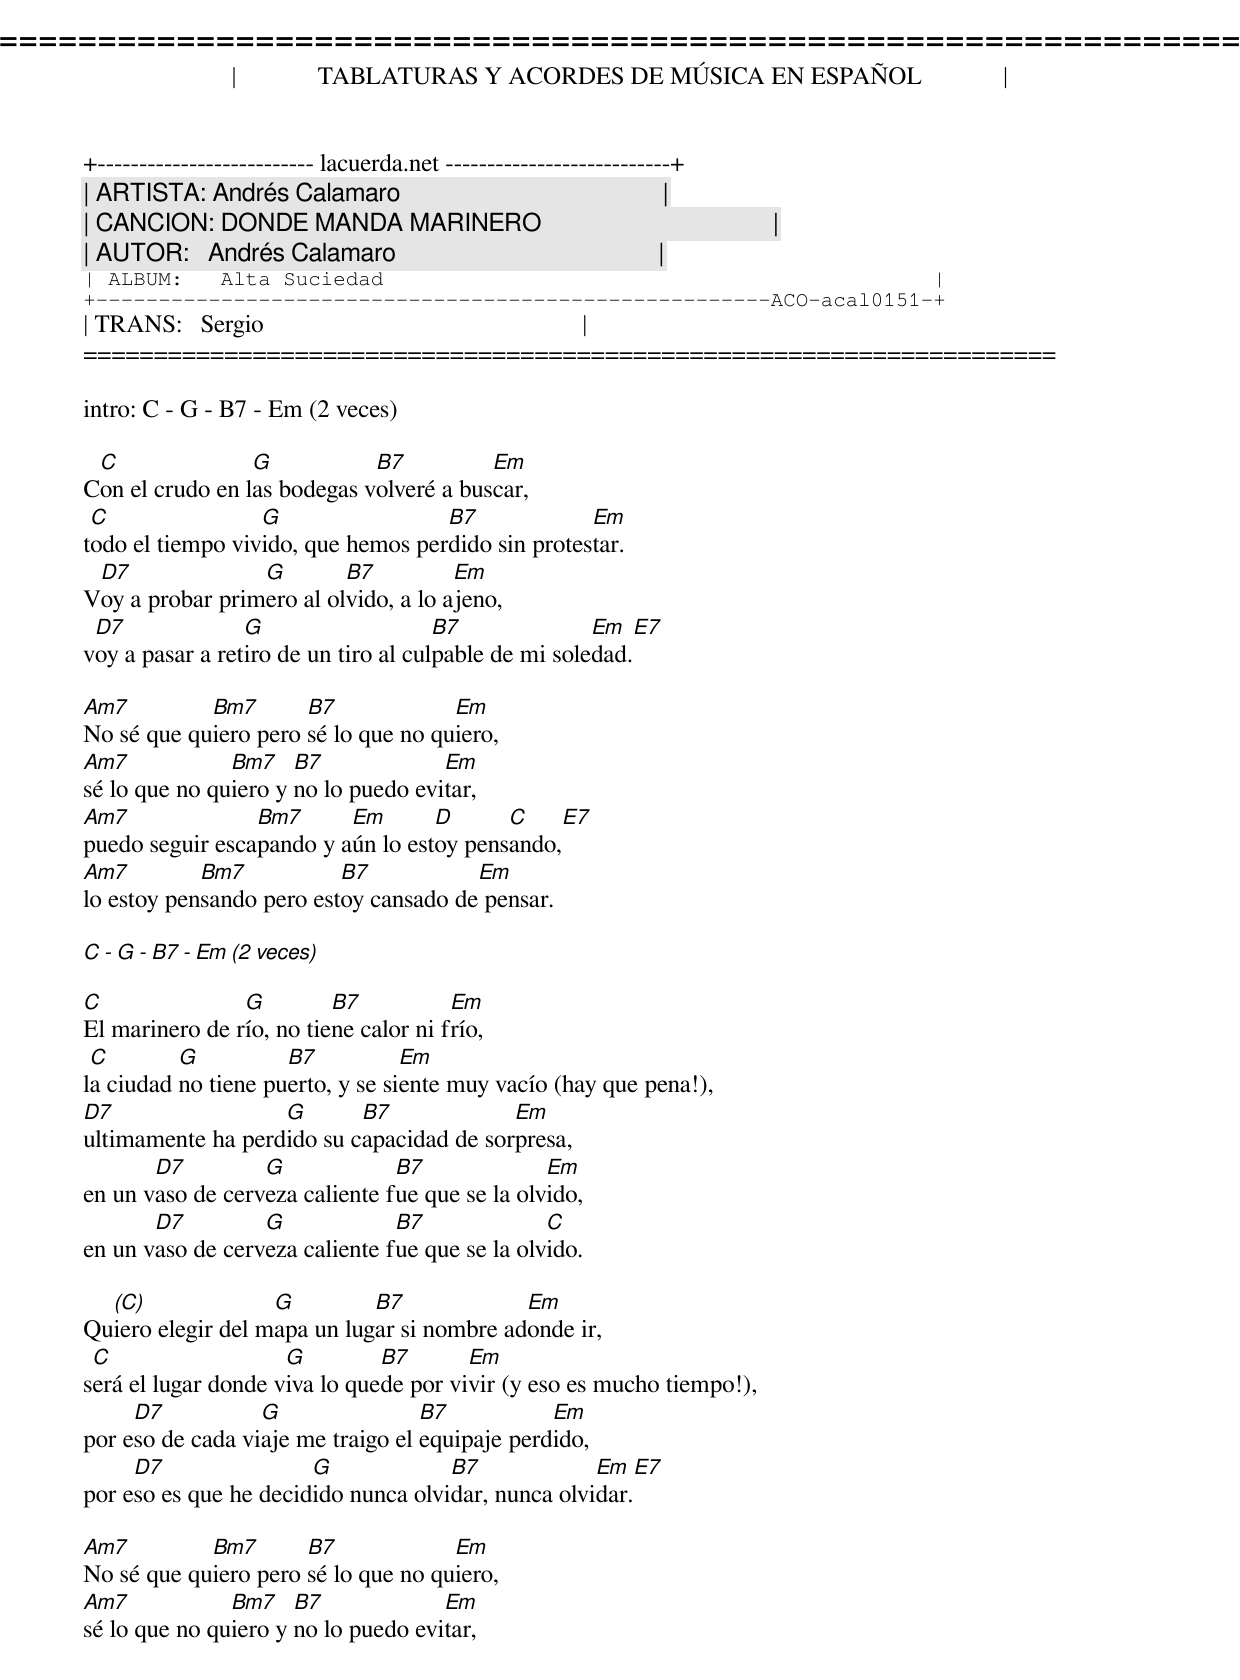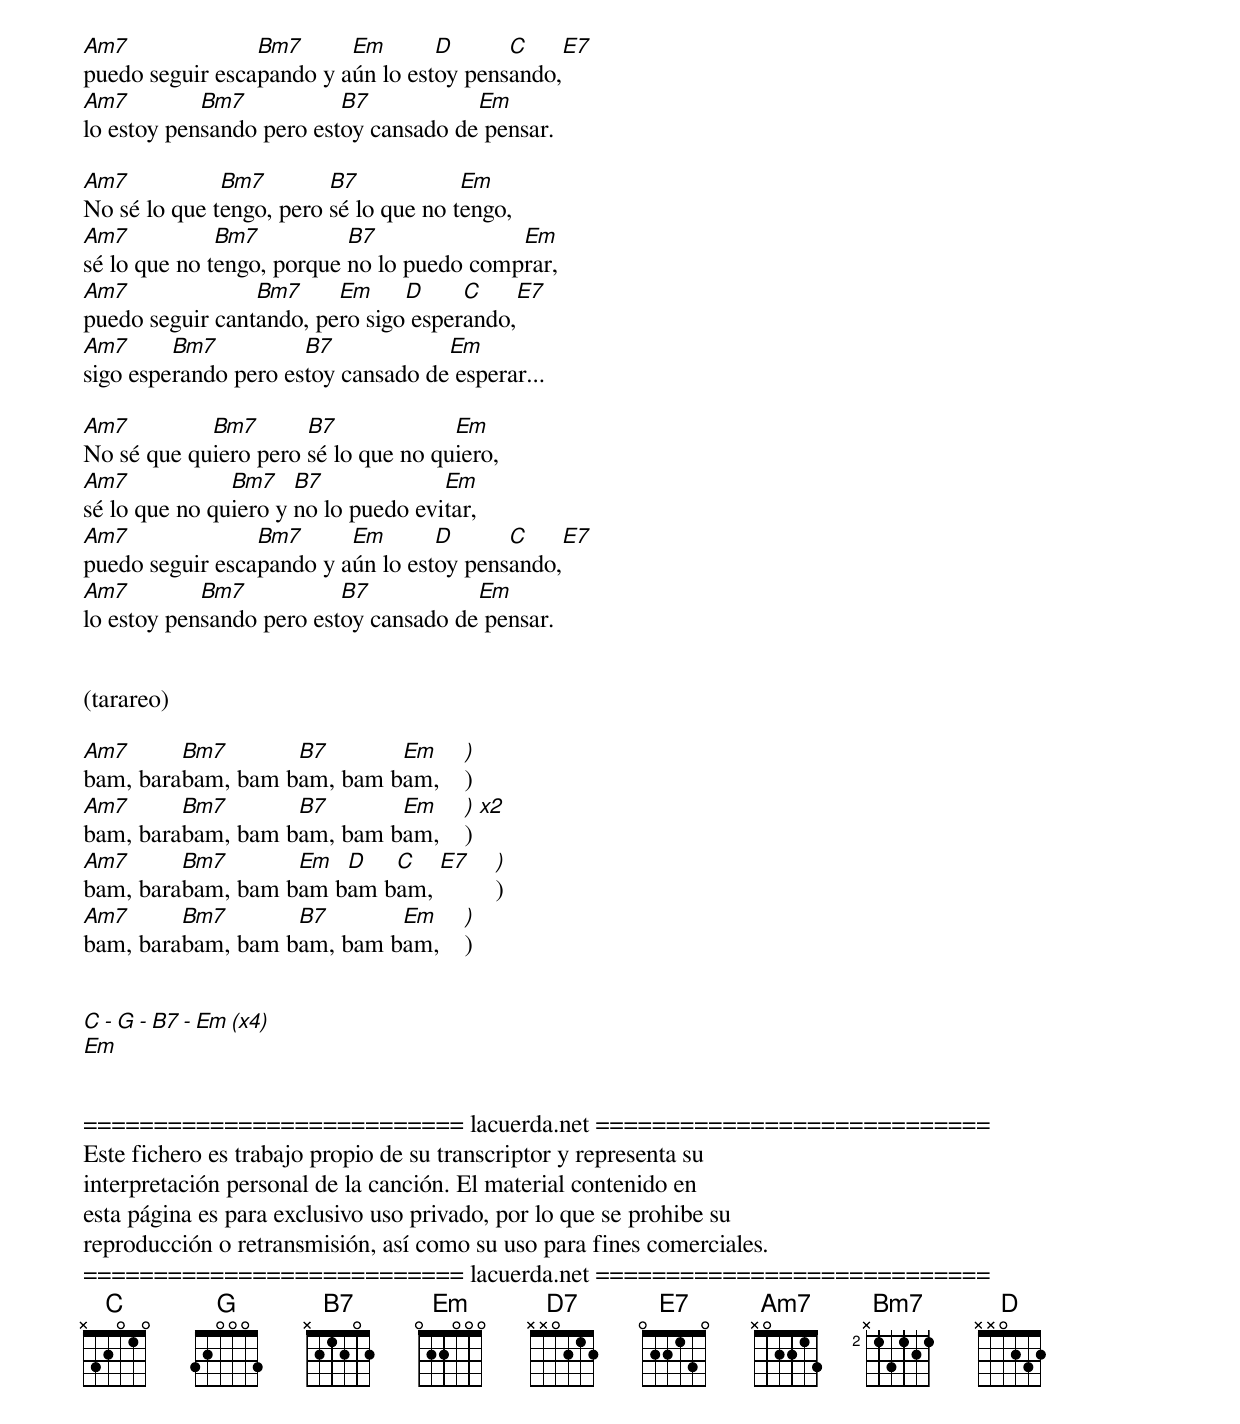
=====================================================================
|             TABLATURAS Y ACORDES DE MÚSICA EN ESPAÑOL             |
+-------------------------- lacuerda.net ---------------------------+
| ARTISTA: Andrés Calamaro                                          |
| CANCION: DONDE MANDA MARINERO                                     |
| AUTOR:   Andrés Calamaro                                          |
| ALBUM:   Alta Suciedad                                            |
+------------------------------------------------------ACO-acal0151-+
| TRANS:   Sergio                                                   |
=====================================================================

intro: C - G - B7 - Em (2 veces)

 C               G           B7          Em
Con el crudo en las bodegas volveré a buscar,
 C                G                 B7             Em
todo el tiempo vivido, que hemos perdido sin protestar.
 D7              G        B7          Em
Voy a probar primero al olvido, a lo ajeno,
 D7              G                    B7              Em     E7
voy a pasar a retiro de un tiro al culpable de mi soledad.

Am7         Bm7       B7             Em
No sé que quiero pero sé lo que no quiero,
Am7            Bm7    B7             Em
sé lo que no quiero y no lo puedo evitar,
Am7              Bm7      Em       D      C     E7
puedo seguir escapando y aún lo estoy pensando,
Am7         Bm7           B7           Em
lo estoy pensando pero estoy cansado de pensar.

C - G - B7 - Em (2 veces)

C               G         B7           Em
El marinero de río, no tiene calor ni frío,
 C        G          B7           Em
la ciudad no tiene puerto, y se siente muy vacío (hay que pena!),
D7                 G       B7             Em
ultimamente ha perdido su capacidad de sorpresa,
       D7         G             B7              Em
en un vaso de cerveza caliente fue que se la olvido,
       D7         G             B7              C
en un vaso de cerveza caliente fue que se la olvido.

  (C)              G         B7             Em
Quiero elegir del mapa un lugar si nombre adonde ir,
 C                   G         B7       Em
será el lugar donde viva lo quede por vivir (y eso es mucho tiempo!),
     D7           G                B7           Em
por eso de cada viaje me traigo el equipaje perdido,
     D7                G             B7             Em   E7
por eso es que he decidido nunca olvidar, nunca olvidar.

Am7         Bm7       B7             Em
No sé que quiero pero sé lo que no quiero,
Am7            Bm7    B7             Em
sé lo que no quiero y no lo puedo evitar,
Am7              Bm7      Em       D      C     E7
puedo seguir escapando y aún lo estoy pensando,
Am7         Bm7           B7           Em
lo estoy pensando pero estoy cansado de pensar.

Am7           Bm7        B7            Em
No sé lo que tengo, pero sé lo que no tengo,
Am7           Bm7          B7              Em
sé lo que no tengo, porque no lo puedo comprar,
Am7              Bm7     Em     D     C     E7
puedo seguir cantando, pero sigo esperando,
Am7      Bm7          B7            Em
sigo esperando pero estoy cansado de esperar...

Am7         Bm7       B7             Em
No sé que quiero pero sé lo que no quiero,
Am7            Bm7    B7             Em
sé lo que no quiero y no lo puedo evitar,
Am7              Bm7      Em       D      C     E7
puedo seguir escapando y aún lo estoy pensando,
Am7         Bm7           B7           Em
lo estoy pensando pero estoy cansado de pensar.


(tarareo)

Am7      Bm7       B7       Em     )
bam, barabam, bam bam, bam bam,    )
Am7      Bm7       B7       Em     )
bam, barabam, bam bam, bam bam,    ) [x2]
Am7      Bm7       Em  D   C   E7  )
bam, barabam, bam bam bam bam,     )
Am7      Bm7       B7       Em     )
bam, barabam, bam bam, bam bam,    )


C - G - B7 - Em (x4)
Em


=========================== lacuerda.net ============================
Este fichero es trabajo propio de su transcriptor y representa su
interpretación personal de la canción. El material contenido en
esta página es para exclusivo uso privado, por lo que se prohibe su
reproducción o retransmisión, así como su uso para fines comerciales.
=========================== lacuerda.net ============================
